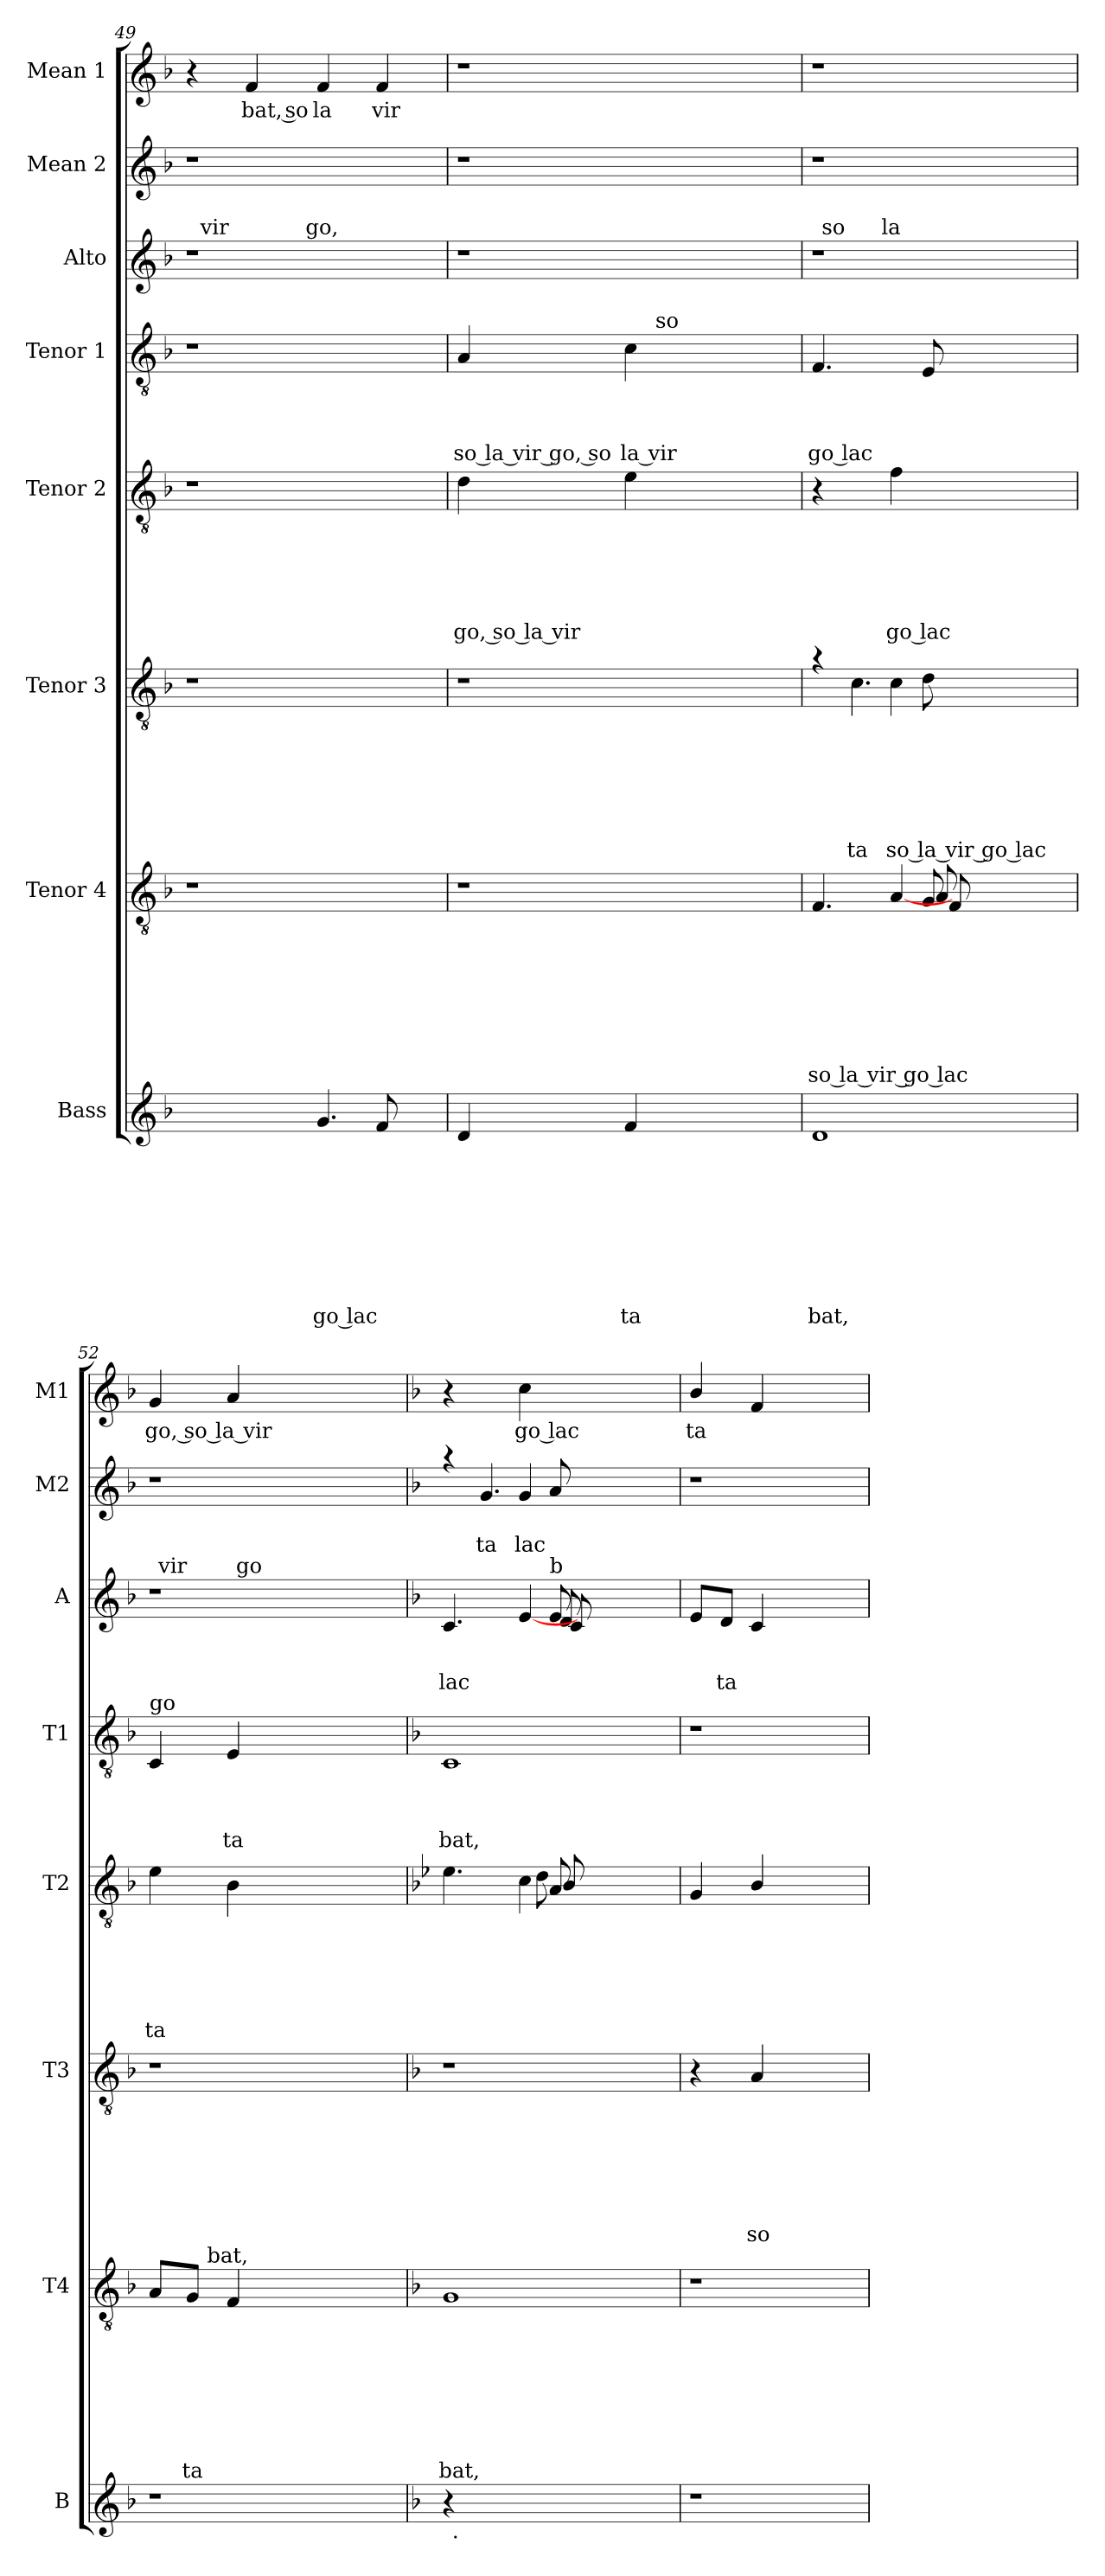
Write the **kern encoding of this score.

**kern	**text	**text	**text	**text	**text	**text	**text	**text	**text	**kern	**text	**text	**text	**text	**text	**text	**text	**text	**kern	**text	**text	**text	**text	**text	**text	**text	**kern	**text	**text	**text	**text	**text	**text	**kern	**text	**text	**text	**text	**kern	**text	**text	**text	**kern	**text	**text	**kern	**text
*part8	*part8	*part8	*part8	*part8	*part8	*part8	*part8	*part8	*part8	*part7	*part7	*part7	*part7	*part7	*part7	*part7	*part7	*part7	*part6	*part6	*part6	*part6	*part6	*part6	*part6	*part6	*part5	*part5	*part5	*part5	*part5	*part5	*part5	*part4	*part4	*part4	*part4	*part4	*part3	*part3	*part3	*part3	*part2	*part2	*part2	*part1	*part1
*staff8	*staff8	*staff8	*staff8	*staff8	*staff8	*staff8	*staff8	*staff8	*staff8	*staff7	*staff7	*staff7	*staff7	*staff7	*staff7	*staff7	*staff7	*staff7	*staff6	*staff6	*staff6	*staff6	*staff6	*staff6	*staff6	*staff6	*staff5	*staff5	*staff5	*staff5	*staff5	*staff5	*staff5	*staff4	*staff4	*staff4	*staff4	*staff4	*staff3	*staff3	*staff3	*staff3	*staff2	*staff2	*staff2	*staff1	*staff1
*I"Bass	*	*	*	*	*	*	*	*	*	*I"Tenor 4	*	*	*	*	*	*	*	*	*I"Tenor 3	*	*	*	*	*	*	*	*I"Tenor 2	*	*	*	*	*	*	*I"Tenor 1	*	*	*	*	*I"Alto	*	*	*	*I"Mean 2	*	*	*I"Mean 1	*
*I'B	*	*	*	*	*	*	*	*	*	*I'T4	*	*	*	*	*	*	*	*	*I'T3	*	*	*	*	*	*	*	*I'T2	*	*	*	*	*	*	*I'T1	*	*	*	*	*I'A	*	*	*	*I'M2	*	*	*I'M1	*
*clefG2	*	*	*	*	*	*	*	*	*	*clefGv2	*	*	*	*	*	*	*	*	*clefGv2	*	*	*	*	*	*	*	*clefGv2	*	*	*	*	*	*	*clefGv2	*	*	*	*	*clefG2	*	*	*	*clefG2	*	*	*clefG2	*
*ITrd-3c-5	*	*	*	*	*	*	*	*	*	*	*	*	*	*	*	*	*	*	*	*	*	*	*	*	*	*	*	*	*	*	*	*	*	*	*	*	*	*	*	*	*	*	*	*	*	*	*
*k[b-e-]	*	*	*	*	*	*	*	*	*	*k[b-]	*	*	*	*	*	*	*	*	*k[b-]	*	*	*	*	*	*	*	*k[b-]	*	*	*	*	*	*	*k[b-]	*	*	*	*	*k[b-]	*	*	*	*k[b-]	*	*	*k[b-]	*
*B-:	*	*	*	*	*	*	*	*	*	*F:	*	*	*	*	*	*	*	*	*F:	*	*	*	*	*	*	*	*F:	*	*	*	*	*	*	*F:	*	*	*	*	*F:	*	*	*	*F:	*	*	*F:	*
=49	=49	=49	=49	=49	=49	=49	=49	=49	=49	=49	=49	=49	=49	=49	=49	=49	=49	=49	=49	=49	=49	=49	=49	=49	=49	=49	=49	=49	=49	=49	=49	=49	=49	=49	=49	=49	=49	=49	=49	=49	=49	=49	=49	=49	=49	=49	=49
*^	*	*	*	*	*	*	*	*	*	*	*	*	*	*	*	*	*	*	*	*	*	*	*	*	*	*	*	*	*	*	*	*	*	*	*	*	*	*	*^	*	*	*	*	*	*	*	*
*	*	*	*	*	*	*	*	*	*	*	*	*	*	*	*	*	*	*	*	*	*	*	*	*	*	*	*	*	*	*	*	*	*	*	*	*	*	*	*	*	*^	*	*	*	*	*	*	*	*
2ryy	2.ryy	.	.	.	.	.	.	.	.	.	1r	.	.	.	.	.	.	.	.	1r	.	.	.	.	.	.	.	1r	.	.	.	.	.	.	1r	.	.	.	.	1r	32ryy	4ryy	.	.	.	1r	.	.	4r	.
!	!	!	!	!	!	!	!	!	!	!	!	!	!	!	!	!	!	!	!	!	!	!	!	!	!	!	!	!	!	!	!	!	!	!	!	!	!	!	!	!	!LO:TX:a:t=vir	!	!	!	!	!	!	!	!	!
.	.	.	.	.	.	.	.	.	.	.	.	.	.	.	.	.	.	.	.	.	.	.	.	.	.	.	.	.	.	.	.	.	.	.	.	.	.	.	.	.	2ryy	.	.	.	.	.	.	.	.	.
!	!	!	!	!	!	!	!	!	!	!	!	!	!	!	!	!	!	!	!	!	!	!	!	!	!	!	!	!	!	!	!	!	!	!	!	!	!	!	!	!	!	!	!	!	!	!	!	!	!	!LO:LY:b:rj
.	.	.	.	.	.	.	.	.	.	.	.	.	.	.	.	.	.	.	.	.	.	.	.	.	.	.	.	.	.	.	.	.	.	.	.	.	.	.	.	.	.	8...ryy	.	.	.	.	.	.	4f/	bat, so
!	!	!	!	!	!	!	!	!	!	!	!	!	!	!	!	!	!	!	!	!	!	!	!	!	!	!	!	!	!	!	!	!	!	!	!	!	!	!	!	!	!	!LO:TX:a:t=go,	!	!	!	!	!	!	!	!
.	.	.	.	.	.	.	.	.	.	.	.	.	.	.	.	.	.	.	.	.	.	.	.	.	.	.	.	.	.	.	.	.	.	.	.	.	.	.	.	.	.	2ryy	.	.	.	.	.	.	.	.
!	!	!	!	!	!	!	!	!	!	!LO:LY:b:rj	!	!	!	!	!	!	!	!	!	!	!	!	!	!	!	!	!	!	!	!	!	!	!	!	!	!	!	!	!	!	!	!	!	!	!	!	!	!	!	!LO:LY:b
4.cc/	.	.	.	.	.	.	.	.	.	go lac	.	.	.	.	.	.	.	.	.	.	.	.	.	.	.	.	.	.	.	.	.	.	.	.	.	.	.	.	.	.	.	.	.	.	.	.	.	.	4f/	la
.	.	.	.	.	.	.	.	.	.	.	.	.	.	.	.	.	.	.	.	.	.	.	.	.	.	.	.	.	.	.	.	.	.	.	.	.	.	.	.	.	4...ryy	.	.	.	.	.	.	.	.	.
!	!	!	!	!	!	!	!	!	!	!	!	!	!	!	!	!	!	!	!	!	!	!	!	!	!	!	!	!	!	!	!	!	!	!	!	!	!	!	!	!	!	!	!	!	!	!	!	!	!	!LO:LY:b
.	8b-/	.	.	.	.	.	.	.	.	.	.	.	.	.	.	.	.	.	.	.	.	.	.	.	.	.	.	.	.	.	.	.	.	.	.	.	.	.	.	.	.	.	.	.	.	.	.	.	4f/	vir
8ryy	8ryy	.	.	.	.	.	.	.	.	.	.	.	.	.	.	.	.	.	.	.	.	.	.	.	.	.	.	.	.	.	.	.	.	.	.	.	.	.	.	.	.	.	.	.	.	.	.	.	.	.
.	.	.	.	.	.	.	.	.	.	.	.	.	.	.	.	.	.	.	.	.	.	.	.	.	.	.	.	.	.	.	.	.	.	.	.	.	.	.	.	.	.	64ryy	.	.	.	.	.	.	.	.
=50	=50	=50	=50	=50	=50	=50	=50	=50	=50	=50	=50	=50	=50	=50	=50	=50	=50	=50	=50	=50	=50	=50	=50	=50	=50	=50	=50	=50	=50	=50	=50	=50	=50	=50	=50	=50	=50	=50	=50	=50	=50	=50	=50	=50	=50	=50	=50	=50	=50	=50
!	!	!	!	!	!	!	!	!	!	!	!	!	!	!	!	!	!	!	!	!	!	!	!	!	!	!	!	!	!	!	!	!	!	!LO:LY:b:rj	!	!	!	!	!LO:LY:b:rj	!	!	!	!	!	!	!	!	!	!	!
*v	*v	*	*	*	*	*	*	*	*	*	*	*	*	*	*	*	*	*	*	*	*	*	*	*	*	*	*	*	*	*	*	*	*	*	*^	*	*	*	*	*v	*v	*v	*	*	*	*	*	*	*	*
4g/	.	.	.	.	.	.	.	.	.	1r	.	.	.	.	.	.	.	.	1r	.	.	.	.	.	.	.	4d\	.	.	.	.	.	go, so la vir	4A/	4ryy	.	.	.	so la vir go, so	1r	.	.	.	1r	.	.	1r	.
!	!	!	!	!	!	!	!	!	!LO:LY:b	!	!	!	!	!	!	!	!	!	!	!	!	!	!	!	!	!	!	!	!	!	!	!	!	!	!	!	!	!	!LO:LY:b	!	!	!	!	!	!	!	!	!
4b-/	.	.	.	.	.	.	.	.	ta	.	.	.	.	.	.	.	.	.	.	.	.	.	.	.	.	.	4e\	.	.	.	.	.	.	4c\	16ryy	.	.	.	la vir	.	.	.	.	.	.	.	.	.
.	.	.	.	.	.	.	.	.	.	.	.	.	.	.	.	.	.	.	.	.	.	.	.	.	.	.	.	.	.	.	.	.	.	.	64ryy	.	.	.	.	.	.	.	.	.	.	.	.	.
!	!	!	!	!	!	!	!	!	!	!	!	!	!	!	!	!	!	!	!	!	!	!	!	!	!	!	!	!	!	!	!	!	!	!	!LO:TX:a:t=so	!	!	!	!	!	!	!	!	!	!	!	!	!
.	.	.	.	.	.	.	.	.	.	.	.	.	.	.	.	.	.	.	.	.	.	.	.	.	.	.	.	.	.	.	.	.	.	.	2ryy	.	.	.	.	.	.	.	.	.	.	.	.	.
2ryy	.	.	.	.	.	.	.	.	.	.	.	.	.	.	.	.	.	.	.	.	.	.	.	.	.	.	2ryy	.	.	.	.	.	.	2ryy	.	.	.	.	.	.	.	.	.	.	.	.	.	.
.	.	.	.	.	.	.	.	.	.	.	.	.	.	.	.	.	.	.	.	.	.	.	.	.	.	.	.	.	.	.	.	.	.	.	8ryy	.	.	.	.	.	.	.	.	.	.	.	.	.
.	.	.	.	.	.	.	.	.	.	.	.	.	.	.	.	.	.	.	.	.	.	.	.	.	.	.	.	.	.	.	.	.	.	.	32.ryy	.	.	.	.	.	.	.	.	.	.	.	.	.
=51	=51	=51	=51	=51	=51	=51	=51	=51	=51	=51	=51	=51	=51	=51	=51	=51	=51	=51	=51	=51	=51	=51	=51	=51	=51	=51	=51	=51	=51	=51	=51	=51	=51	=51	=51	=51	=51	=51	=51	=51	=51	=51	=51	=51	=51	=51	=51	=51
!	!	!	!	!	!	!	!	!	!	!	!	!	!	!	!	!	!	!	!	!	!	!	!	!	!	!	!	!	!	!	!	!	!	!LO:TX:a:t=la	!	!	!	!	!	!	!	!	!	!	!	!	!	!
!	!	!	!	!	!	!	!	!	!	!	!	!	!	!	!	!	!	!	!	!	!	!	!	!	!	!	!	!	!	!	!	!	!	!LO:TX:a:t=vir	!	!	!	!	!	!	!	!	!	!	!	!	!	!
!	!	!	!	!	!	!	!	!	!LO:LY:b	!	!	!	!	!	!	!	!	!LO:LY:b:rj	!	!	!	!	!	!	!	!	!	!	!	!	!	!	!	!	!	!	!	!	!LO:LY:b:rj	!	!	!	!	!	!	!	!	!
*	*	*	*	*	*	*	*	*	*	*^	*	*	*	*	*	*	*	*	*^	*	*	*	*	*	*	*	*	*	*	*	*	*	*	*	*	*	*	*	*	*^	*	*	*	*	*	*	*	*
*	*	*	*	*	*	*	*	*	*	*	*^	*	*	*	*	*	*	*	*	*	*^	*	*	*	*	*	*	*	*	*	*	*	*	*	*	*	*	*	*	*	*	*	*^	*	*	*	*	*	*	*	*
*	*	*	*	*	*	*	*	*	*	*	*	*^	*	*	*	*	*	*	*	*	*	*	*	*	*	*	*	*	*	*	*	*	*	*	*	*	*	*v	*v	*	*	*	*	*	*	*	*	*	*	*	*	*	*	*
1g	.	.	.	.	.	.	.	.	bat,	4.F/	4.ryy	4.ryy	4ryy	.	.	.	.	.	.	.	so la vir go lac	4ra	8ryy	4.ryy	.	.	.	.	.	.	.	4r	.	.	.	.	.	.	4.F/	.	.	.	go lac	1r	64ryy	8...ryy	.	.	.	1r	.	.	1r	.
!	!	!	!	!	!	!	!	!	!	!	!	!	!	!	!	!	!	!	!	!	!	!	!	!	!	!	!	!	!	!	!	!	!	!	!	!	!	!	!	!	!	!	!	!	!LO:TX:a:t=so	!	!	!	!	!	!	!	!	!
.	.	.	.	.	.	.	.	.	.	.	.	.	.	.	.	.	.	.	.	.	.	.	.	.	.	.	.	.	.	.	.	.	.	.	.	.	.	.	.	.	.	.	.	.	2ryy	.	.	.	.	.	.	.	.	.
!	!	!	!	!	!	!	!	!	!	!	!	!	!	!	!	!	!	!	!	!	!	!	!	!	!	!	!	!	!	!	!LO:LY:b	!	!	!	!	!	!	!	!	!	!	!	!	!	!	!	!	!	!	!	!	!	!	!
.	.	.	.	.	.	.	.	.	.	.	.	.	.	.	.	.	.	.	.	.	.	.	4.c\	.	.	.	.	.	.	.	ta	.	.	.	.	.	.	.	.	.	.	.	.	.	.	.	.	.	.	.	.	.	.	.
!	!	!	!	!	!	!	!	!	!	!	!	!	!	!	!	!	!	!	!	!	!	!	!	!	!	!	!	!	!	!	!	!	!	!	!	!	!	!	!	!	!	!	!	!	!	!LO:TX:a:t=la	!	!	!	!	!	!	!	!
.	.	.	.	.	.	.	.	.	.	.	.	.	.	.	.	.	.	.	.	.	.	.	.	.	.	.	.	.	.	.	.	.	.	.	.	.	.	.	.	.	.	.	.	.	.	2ryy	.	.	.	.	.	.	.	.
!	!	!	!	!	!	!	!	!	!	!	!	!	!	!	!	!	!	!	!	!	!	!	!	!	!	!	!	!	!	!	!LO:LY:b:rj	!	!	!	!	!	!	!LO:LY:b:rj	!	!	!	!	!	!	!	!	!	!	!	!	!	!	!	!
.	.	.	.	.	.	.	.	.	.	.	.	.	[<4A/	.	.	.	.	.	.	.	.	4c\	.	.	.	.	.	.	.	.	so la vir go lac	4f\	.	.	.	.	.	go lac	.	.	.	.	.	.	.	.	.	.	.	.	.	.	.	.
.	.	.	.	.	.	.	.	.	.	8G/	8A/	8F/	.	.	.	.	.	.	.	.	.	.	.	8d\	.	.	.	.	.	.	.	.	.	.	.	.	.	.	8E/	.	.	.	.	.	.	.	.	.	.	.	.	.	.	.
.	.	.	.	.	.	.	.	.	.	2ryy	2ryy	2ryy	2ryy	.	.	.	.	.	.	.	.	2ryy	2ryy	2ryy	.	.	.	.	.	.	.	2ryy	.	.	.	.	.	.	2ryy	.	.	.	.	.	.	.	.	.	.	.	.	.	.	.
.	.	.	.	.	.	.	.	.	.	.	.	.	.	.	.	.	.	.	.	.	.	.	.	.	.	.	.	.	.	.	.	.	.	.	.	.	.	.	.	.	.	.	.	.	4ryy	.	.	.	.	.	.	.	.	.
.	.	.	.	.	.	.	.	.	.	.	.	.	.	.	.	.	.	.	.	.	.	.	.	.	.	.	.	.	.	.	.	.	.	.	.	.	.	.	.	.	.	.	.	.	.	4ryy	.	.	.	.	.	.	.	.
.	.	.	.	.	.	.	.	.	.	.	.	.	.	.	.	.	.	.	.	.	.	.	.	.	.	.	.	.	.	.	.	.	.	.	.	.	.	.	.	.	.	.	.	.	8...ryy	.	.	.	.	.	.	.	.	.
.	.	.	.	.	.	.	.	.	.	.	.	.	.	.	.	.	.	.	.	.	.	.	.	.	.	.	.	.	.	.	.	.	.	.	.	.	.	.	.	.	.	.	.	.	.	64ryy	.	.	.	.	.	.	.	.
=52	=52	=52	=52	=52	=52	=52	=52	=52	=52	=52	=52	=52	=52	=52	=52	=52	=52	=52	=52	=52	=52	=52	=52	=52	=52	=52	=52	=52	=52	=52	=52	=52	=52	=52	=52	=52	=52	=52	=52	=52	=52	=52	=52	=52	=52	=52	=52	=52	=52	=52	=52	=52	=52	=52
!	!	!	!	!	!	!	!	!	!	!	!	!	!	!	!	!	!	!	!	!	!	!	!	!	!	!	!	!	!	!	!	!	!	!	!	!	!	!	!LO:TX:a:t=go	!	!	!	!	!	!	!	!	!	!	!	!	!	!	!
!	!	!	!	!	!	!	!	!	!	!	!	!	!	!	!	!	!	!	!	!	!	!	!	!	!	!	!	!	!	!	!	!	!	!	!	!	!	!LO:LY:b	!	!	!	!	!	!	!	!	!	!	!	!	!	!	!	!LO:LY:b:rj
*	*	*	*	*	*	*	*	*	*	*	*v	*v	*v	*	*	*	*	*	*	*	*	*	*	*	*	*	*	*	*	*	*	*	*	*	*	*	*	*	*	*	*	*	*	*	*	*	*	*	*	*	*	*	*	*
*	*	*	*	*	*	*	*	*	*	*	*	*	*	*	*	*	*	*	*	*v	*v	*v	*	*	*	*	*	*	*	*	*	*	*	*	*	*	*	*	*	*	*	*	*	*	*	*	*	*	*	*	*	*
1r	.	.	.	.	.	.	.	.	.	8A/L	8.ryy	.	.	.	.	.	.	.	.	1r	.	.	.	.	.	.	.	4e\	.	.	.	.	.	ta	4C/	.	.	.	.	1r	64ryy	4ryy	.	.	.	1r	.	.	4g/	go, so la vir
!	!	!	!	!	!	!	!	!	!	!	!	!	!	!	!	!	!	!	!	!	!	!	!	!	!	!	!	!	!	!	!	!	!	!	!	!	!	!	!	!	!LO:TX:a:t=vir	!	!	!	!	!	!	!	!	!
.	.	.	.	.	.	.	.	.	.	.	.	.	.	.	.	.	.	.	.	.	.	.	.	.	.	.	.	.	.	.	.	.	.	.	.	.	.	.	.	.	2ryy	.	.	.	.	.	.	.	.	.
!	!	!	!	!	!	!	!	!	!	!	!	!	!	!	!	!	!	!	!LO:LY:b	!	!	!	!	!	!	!	!	!	!	!	!	!	!	!	!	!	!	!	!	!	!	!	!	!	!	!	!	!	!	!
.	.	.	.	.	.	.	.	.	.	8G/J	.	.	.	.	.	.	.	.	ta	.	.	.	.	.	.	.	.	.	.	.	.	.	.	.	.	.	.	.	.	.	.	.	.	.	.	.	.	.	.	.
!	!	!	!	!	!	!	!	!	!	!	!LO:TX:a:t=bat,	!	!	!	!	!	!	!	!	!	!	!	!	!	!	!	!	!	!	!	!	!	!	!	!	!	!	!	!	!	!	!	!	!	!	!	!	!	!	!
.	.	.	.	.	.	.	.	.	.	.	2ryy	.	.	.	.	.	.	.	.	.	.	.	.	.	.	.	.	.	.	.	.	.	.	.	.	.	.	.	.	.	.	.	.	.	.	.	.	.	.	.
!	!	!	!	!	!	!	!	!	!	!	!	!	!	!	!	!	!	!	!	!	!	!	!	!	!	!	!	!	!	!	!	!	!	!	!	!	!	!	!LO:LY:b	!	!	!	!	!	!	!	!	!	!	!
.	.	.	.	.	.	.	.	.	.	4F/	.	.	.	.	.	.	.	.	.	.	.	.	.	.	.	.	.	4B-\	.	.	.	.	.	.	4E/	.	.	.	ta	.	.	64ryy	.	.	.	.	.	.	4a/	.
!	!	!	!	!	!	!	!	!	!	!	!	!	!	!	!	!	!	!	!	!	!	!	!	!	!	!	!	!	!	!	!	!	!	!	!	!	!	!	!	!	!	!LO:TX:a:t=go	!	!	!	!	!	!	!	!
.	.	.	.	.	.	.	.	.	.	.	.	.	.	.	.	.	.	.	.	.	.	.	.	.	.	.	.	.	.	.	.	.	.	.	.	.	.	.	.	.	.	2ryy	.	.	.	.	.	.	.	.
.	.	.	.	.	.	.	.	.	.	2ryy	.	.	.	.	.	.	.	.	.	.	.	.	.	.	.	.	.	2ryy	.	.	.	.	.	.	2ryy	.	.	.	.	.	.	.	.	.	.	.	.	.	2ryy	.
.	.	.	.	.	.	.	.	.	.	.	.	.	.	.	.	.	.	.	.	.	.	.	.	.	.	.	.	.	.	.	.	.	.	.	.	.	.	.	.	.	4ryy	.	.	.	.	.	.	.	.	.
.	.	.	.	.	.	.	.	.	.	.	4ryy	.	.	.	.	.	.	.	.	.	.	.	.	.	.	.	.	.	.	.	.	.	.	.	.	.	.	.	.	.	.	.	.	.	.	.	.	.	.	.
.	.	.	.	.	.	.	.	.	.	.	.	.	.	.	.	.	.	.	.	.	.	.	.	.	.	.	.	.	.	.	.	.	.	.	.	.	.	.	.	.	8...ryy	8...ryy	.	.	.	.	.	.	.	.
.	.	.	.	.	.	.	.	.	.	.	16ryy	.	.	.	.	.	.	.	.	.	.	.	.	.	.	.	.	.	.	.	.	.	.	.	.	.	.	.	.	.	.	.	.	.	.	.	.	.	.	.
*	*	*	*	*	*	*	*	*	*	*v	*v	*	*	*	*	*	*	*	*	*	*	*	*	*	*	*	*	*	*	*	*	*	*	*	*	*	*	*	*	*v	*v	*v	*	*	*	*	*	*	*	*
!!LO:PB:g=z
=53	=53	=53	=53	=53	=53	=53	=53	=53	=53	=53	=53	=53	=53	=53	=53	=53	=53	=53	=53	=53	=53	=53	=53	=53	=53	=53	=53	=53	=53	=53	=53	=53	=53	=53	=53	=53	=53	=53	=53	=53	=53	=53	=53	=53	=53	=53	=53
*	*	*	*	*	*	*	*	*	*	*	*	*	*	*	*	*	*	*	*	*	*	*	*	*	*	*	*k[b-e-]	*	*	*	*	*	*	*	*	*	*	*	*	*	*	*	*	*	*	*	*
*	*	*	*	*	*	*	*	*	*	*	*	*	*	*	*	*	*	*	*	*	*	*	*	*	*	*	*B-:	*	*	*	*	*	*	*	*	*	*	*	*	*	*	*	*	*	*	*	*
*	*	*	*	*	*	*	*	*	*	*^	*	*	*	*	*	*	*	*	*	*	*	*	*	*	*	*	*	*	*	*	*	*	*	*	*	*	*	*	*^	*	*	*	*	*	*	*	*
*	*	*	*	*	*	*	*	*	*	*	*	*	*	*	*	*	*	*	*	*	*	*	*	*	*	*	*	*	*	*	*	*	*	*	*	*	*	*	*	*	*^	*	*	*	*	*	*	*	*
!	!	!	!	!	!	!	!	!	!	!	!	!	!	!	!	!	!	!	!LO:LY:b	!	!	!	!	!	!	!	!	!	!	!	!	!	!	!	!	!	!	!	!LO:LY:b	!	!	!	!	!	!LO:LY:b	!	!	!	!	!
*^	*	*	*	*	*	*	*	*	*	*	*	*	*	*	*	*	*	*	*	*	*	*	*	*	*	*	*	*^	*	*	*	*	*	*	*	*	*	*	*	*	*	*^	*	*	*	*^	*	*	*	*
*	*	*	*	*	*	*	*	*	*	*	*	*	*	*	*	*	*	*	*	*	*	*	*	*	*	*	*	*	*	*^	*	*	*	*	*	*	*	*	*	*	*	*	*	*	*	*	*	*	*	*^	*	*	*	*
*	*	*	*	*	*	*	*	*	*	*	*v	*v	*	*	*	*	*	*	*	*	*	*	*	*	*	*	*	*	*	*	*^	*	*	*	*	*	*	*	*	*	*	*	*	*	*	*	*	*	*	*	*	*	*	*	*	*
4r	64ryy	.	.	.	.	.	.	.	.	.	1G	.	.	.	.	.	.	.	bat,	1r	.	.	.	.	.	.	.	8ryy	4.e-\	4ryy	4.ryy	.	.	.	.	.	.	1C	.	.	.	bat,	4.ryy	4.c/	4.ryy	4ryy	.	.	lac	4raa	8ryy	4.ryy	.	.	4r	.
!	!LO:TX:b:t=.	!	!	!	!	!	!	!	!	!	!	!	!	!	!	!	!	!	!	!	!	!	!	!	!	!	!	!	!	!	!	!	!	!	!	!	!	!	!	!	!	!	!	!	!	!	!	!	!	!	!	!	!	!	!	!
.	2ryy	.	.	.	.	.	.	.	.	.	.	.	.	.	.	.	.	.	.	.	.	.	.	.	.	.	.	.	.	.	.	.	.	.	.	.	.	.	.	.	.	.	.	.	.	.	.	.	.	.	.	.	.	.	.	.
!	!	!	!	!	!	!	!	!	!	!	!	!	!	!	!	!	!	!	!	!	!	!	!	!	!	!	!	!	!	!	!	!	!	!	!	!	!	!	!	!	!	!	!	!	!	!	!	!	!	!	!	!	!	!LO:LY:b	!	!
.	.	.	.	.	.	.	.	.	.	.	.	.	.	.	.	.	.	.	.	.	.	.	.	.	.	.	.	32ryy	.	.	.	.	.	.	.	.	.	.	.	.	.	.	.	.	.	.	.	.	.	.	4.g/	.	.	ta	.	.
.	.	.	.	.	.	.	.	.	.	.	.	.	.	.	.	.	.	.	.	.	.	.	.	.	.	.	.	8..ryy	.	.	.	.	.	.	.	.	.	.	.	.	.	.	.	.	.	.	.	.	.	.	.	.	.	.	.	.
!	!	!	!	!	!	!	!	!	!	!	!	!	!	!	!	!	!	!	!	!	!	!	!	!	!	!	!	!	!	!	!	!	!	!	!	!	!	!	!	!	!	!	!	!	!	!	!	!	!	!	!	!	!	!LO:LY:b	!	!LO:LY:b:rj
2.ryy	.	.	.	.	.	.	.	.	.	.	.	.	.	.	.	.	.	.	.	.	.	.	.	.	.	.	.	.	.	4c\	.	.	.	.	.	.	.	.	.	.	.	.	.	.	.	[<4e/	.	.	.	4g/	.	.	.	lac	4cc\	go lac
!	!	!	!	!	!	!	!	!	!	!	!	!	!	!	!	!	!	!	!	!	!	!	!	!	!	!	!	!	!	!	!	!	!	!	!	!	!	!	!	!	!	!	!LO:TX:a:t=b	!	!	!	!	!	!	!	!	!	!	!	!	!
.	.	.	.	.	.	.	.	.	.	.	.	.	.	.	.	.	.	.	.	.	.	.	.	.	.	.	.	8A/	8d\	.	8B-/	.	.	.	.	.	.	.	.	.	.	.	8e/	8d/	8c/	.	.	.	.	.	.	8a/	.	.	.	.
.	.	.	.	.	.	.	.	.	.	.	.	.	.	.	.	.	.	.	.	.	.	.	.	.	.	.	.	2ryy	2ryy	2ryy	2ryy	.	.	.	.	.	.	.	.	.	.	.	2ryy	2ryy	2ryy	2ryy	.	.	.	2ryy	2ryy	2ryy	.	.	2ryy	.
.	4ryy	.	.	.	.	.	.	.	.	.	.	.	.	.	.	.	.	.	.	.	.	.	.	.	.	.	.	.	.	.	.	.	.	.	.	.	.	.	.	.	.	.	.	.	.	.	.	.	.	.	.	.	.	.	.	.
.	8...ryy	.	.	.	.	.	.	.	.	.	.	.	.	.	.	.	.	.	.	.	.	.	.	.	.	.	.	.	.	.	.	.	.	.	.	.	.	.	.	.	.	.	.	.	.	.	.	.	.	.	.	.	.	.	.	.
=54	=54	=54	=54	=54	=54	=54	=54	=54	=54	=54	=54	=54	=54	=54	=54	=54	=54	=54	=54	=54	=54	=54	=54	=54	=54	=54	=54	=54	=54	=54	=54	=54	=54	=54	=54	=54	=54	=54	=54	=54	=54	=54	=54	=54	=54	=54	=54	=54	=54	=54	=54	=54	=54	=54	=54	=54
!	!	!	!	!	!	!	!	!	!	!	!	!	!	!	!	!	!	!	!	!	!	!	!	!	!	!	!	!	!	!	!	!	!	!	!	!	!	!	!	!	!	!	!	!	!	!	!	!	!	!	!	!	!	!	!	!LO:LY:b
*	*	*	*	*	*	*	*	*	*	*	*	*	*	*	*	*	*	*	*	*	*	*	*	*	*	*	*	*	*	*	*	*	*	*	*	*	*	*	*	*	*	*	*v	*v	*v	*v	*	*	*	*	*	*	*	*	*	*
*v	*v	*	*	*	*	*	*	*	*	*	*	*	*	*	*	*	*	*	*	*	*	*	*	*	*	*	*	*v	*v	*v	*v	*	*	*	*	*	*	*	*	*	*	*	*	*	*	*	*v	*v	*v	*	*	*	*
1r	.	.	.	.	.	.	.	.	.	1r	.	.	.	.	.	.	.	.	4r	.	.	.	.	.	.	.	4G/	.	.	.	.	.	.	1r	.	.	.	.	8e/L	.	.	.	1r	.	.	4b-/	ta
!	!	!	!	!	!	!	!	!	!	!	!	!	!	!	!	!	!	!	!	!	!	!	!	!	!	!	!	!	!	!	!	!	!	!	!	!	!	!	!	!	!	!LO:LY:b	!	!	!	!	!
.	.	.	.	.	.	.	.	.	.	.	.	.	.	.	.	.	.	.	.	.	.	.	.	.	.	.	.	.	.	.	.	.	.	.	.	.	.	.	8d/J	.	.	ta	.	.	.	.	.
!	!	!	!	!	!	!	!	!	!	!	!	!	!	!	!	!	!	!	!	!	!	!	!	!	!	!LO:LY:b	!	!	!	!	!	!	!	!	!	!	!	!	!	!	!	!	!	!	!	!	!
.	.	.	.	.	.	.	.	.	.	.	.	.	.	.	.	.	.	.	4A/	.	.	.	.	.	.	so	4B-/	.	.	.	.	.	.	.	.	.	.	.	4c/	.	.	.	.	.	.	4f/	.
.	.	.	.	.	.	.	.	.	.	.	.	.	.	.	.	.	.	.	2ryy	.	.	.	.	.	.	.	2ryy	.	.	.	.	.	.	.	.	.	.	.	2ryy	.	.	.	.	.	.	2ryy	.
=	=	=	=	=	=	=	=	=	=	=	=	=	=	=	=	=	=	=	=	=	=	=	=	=	=	=	=	=	=	=	=	=	=	=	=	=	=	=	=	=	=	=	=	=	=	=	=
*-	*-	*-	*-	*-	*-	*-	*-	*-	*-	*-	*-	*-	*-	*-	*-	*-	*-	*-	*-	*-	*-	*-	*-	*-	*-	*-	*-	*-	*-	*-	*-	*-	*-	*-	*-	*-	*-	*-	*-	*-	*-	*-	*-	*-	*-	*-	*-
